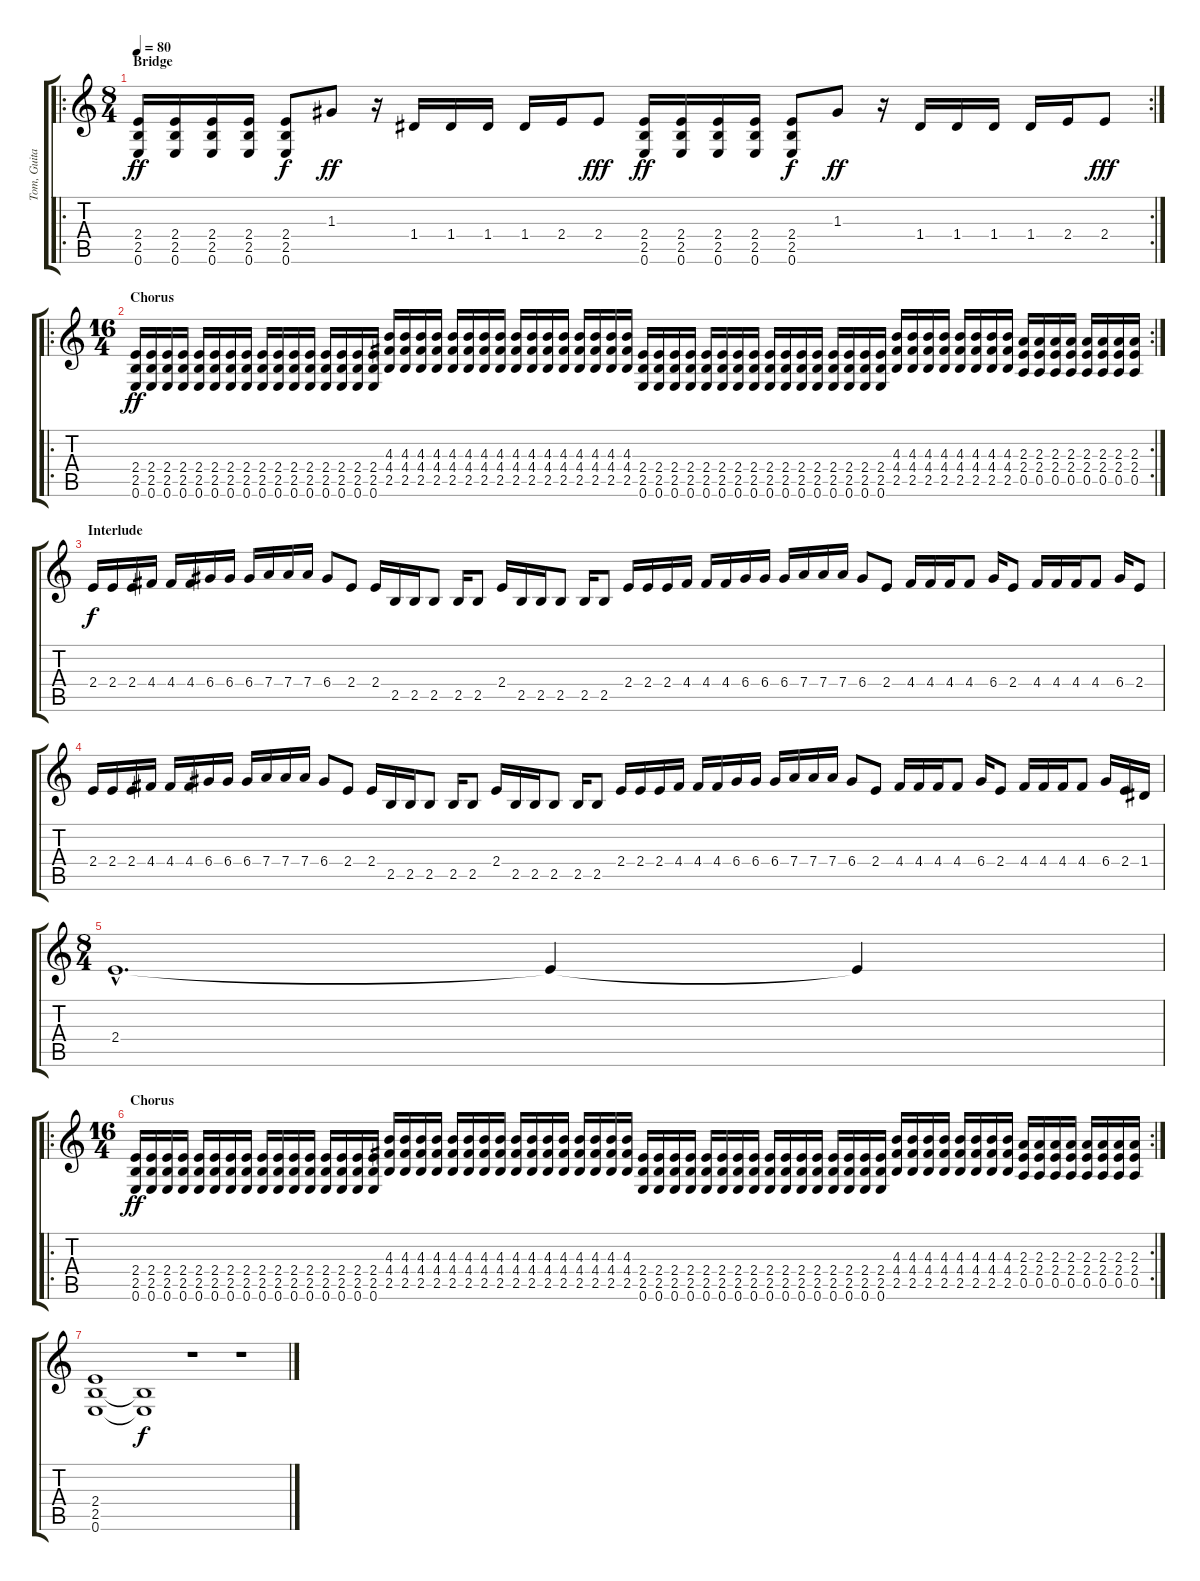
\track ("Tom, Guitar" "Tom, Guita") {instrument distortionguitar}
\staff {score tabs}
\tuning (E4 B3 G3 D3 A2 E2) {hide}
\ro
\rc 2
\ts (8 4)
\section ("" "Bridge")
\tempo 80
\clef g2
\ks c
(2.4 2.5 0.6).16{dy ff} (2.4 2.5 0.6).16 (2.4 2.5 0.6).16 (2.4 2.5 0.6).16 (2.4 2.5 0.6).8{dy f} 1.3.8{dy ff} r.16 1.4.16 1.4.16 1.4.16 1.4.16 2.4.16 2.4.8{dy fff} (2.4 2.5 0.6).16{dy ff} (2.4 2.5 0.6).16 (2.4 2.5 0.6).16 (2.4 2.5 0.6).16 (2.4 2.5 0.6).8{dy f} 1.3.8{dy ff} r.16 1.4.16 1.4.16 1.4.16 1.4.16 2.4.16 2.4.8{dy fff} |
\ro
\rc 2
\ts (16 4)
\section ("" "Chorus")
(2.4 2.5 0.6).16{dy ff} (2.4 2.5 0.6).16 (2.4 2.5 0.6).16 (2.4 2.5 0.6).16 (2.4 2.5 0.6).16 (2.4 2.5 0.6).16 (2.4 2.5 0.6).16 (2.4 2.5 0.6).16 (2.4 2.5 0.6).16 (2.4 2.5 0.6).16 (2.4 2.5 0.6).16 (2.4 2.5 0.6).16 (2.4 2.5 0.6).16 (2.4 2.5 0.6).16 (2.4 2.5 0.6).16 (2.4 2.5 0.6).16 (4.3 4.4 2.5).16 (4.3 4.4 2.5).16 (4.3 4.4 2.5).16 (4.3 4.4 2.5).16 (4.3 4.4 2.5).16 (4.3 4.4 2.5).16 (4.3 4.4 2.5).16 (4.3 4.4 2.5).16 (4.3 4.4 2.5).16 (4.3 4.4 2.5).16 (4.3 4.4 2.5).16 (4.3 4.4 2.5).16 (4.3 4.4 2.5).16 (4.3 4.4 2.5).16 (4.3 4.4 2.5).16 (4.3 4.4 2.5).16 (2.4 2.5 0.6).16 (2.4 2.5 0.6).16 (2.4 2.5 0.6).16 (2.4 2.5 0.6).16 (2.4 2.5 0.6).16 (2.4 2.5 0.6).16 (2.4 2.5 0.6).16 (2.4 2.5 0.6).16 (2.4 2.5 0.6).16 (2.4 2.5 0.6).16 (2.4 2.5 0.6).16 (2.4 2.5 0.6).16 (2.4 2.5 0.6).16 (2.4 2.5 0.6).16 (2.4 2.5 0.6).16 (2.4 2.5 0.6).16 (4.3 4.4 2.5).16 (4.3 4.4 2.5).16 (4.3 4.4 2.5).16 (4.3 4.4 2.5).16 (4.3 4.4 2.5).16 (4.3 4.4 2.5).16 (4.3 4.4 2.5).16 (4.3 4.4 2.5).16 (2.3 2.4 0.5).16 (2.3 2.4 0.5).16 (2.3 2.4 0.5).16 (2.3 2.4 0.5).16 (2.3 2.4 0.5).16 (2.3 2.4 0.5).16 (2.3 2.4 0.5).16 (2.3 2.4 0.5).16 |
\section ("" "Interlude")
2.4.16{dy f} 2.4.16 2.4.16 4.4.16 4.4.16 4.4.16 6.4.16 6.4.16 6.4.16 7.4.16 7.4.16 7.4.16 6.4.8 2.4.8 2.4.16 2.5.16 2.5.16 2.5.8 2.5.16 2.5.8 2.4.16 2.5.16 2.5.16 2.5.8 2.5.16 2.5.8 2.4.16 2.4.16 2.4.16 4.4.16 4.4.16 4.4.16 6.4.16 6.4.16 6.4.16 7.4.16 7.4.16 7.4.16 6.4.8 2.4.8 4.4.16 4.4.16 4.4.16 4.4.8 6.4.16 2.4.8 4.4.16 4.4.16 4.4.16 4.4.8 6.4.16 2.4.8 |
2.4.16 2.4.16 2.4.16 4.4.16 4.4.16 4.4.16 6.4.16 6.4.16 6.4.16 7.4.16 7.4.16 7.4.16 6.4.8 2.4.8 2.4.16 2.5.16 2.5.16 2.5.8 2.5.16 2.5.8 2.4.16 2.5.16 2.5.16 2.5.8 2.5.16 2.5.8 2.4.16 2.4.16 2.4.16 4.4.16 4.4.16 4.4.16 6.4.16 6.4.16 6.4.16 7.4.16 7.4.16 7.4.16 6.4.8 2.4.8 4.4.16 4.4.16 4.4.16 4.4.8 6.4.16 2.4.8 4.4.16 4.4.16 4.4.16 4.4.8 6.4.16 2.4.16 1.4.16 |
\ts (8 4)
2.4{hac}.1{d} 2.4{t}.4 2.4{t}.4 |
\ro
\rc 2
\ts (16 4)
\section ("" "Chorus")
(2.4 2.5 0.6).16{dy ff} (2.4 2.5 0.6).16 (2.4 2.5 0.6).16 (2.4 2.5 0.6).16 (2.4 2.5 0.6).16 (2.4 2.5 0.6).16 (2.4 2.5 0.6).16 (2.4 2.5 0.6).16 (2.4 2.5 0.6).16 (2.4 2.5 0.6).16 (2.4 2.5 0.6).16 (2.4 2.5 0.6).16 (2.4 2.5 0.6).16 (2.4 2.5 0.6).16 (2.4 2.5 0.6).16 (2.4 2.5 0.6).16 (4.3 4.4 2.5).16 (4.3 4.4 2.5).16 (4.3 4.4 2.5).16 (4.3 4.4 2.5).16 (4.3 4.4 2.5).16 (4.3 4.4 2.5).16 (4.3 4.4 2.5).16 (4.3 4.4 2.5).16 (4.3 4.4 2.5).16 (4.3 4.4 2.5).16 (4.3 4.4 2.5).16 (4.3 4.4 2.5).16 (4.3 4.4 2.5).16 (4.3 4.4 2.5).16 (4.3 4.4 2.5).16 (4.3 4.4 2.5).16 (2.4 2.5 0.6).16 (2.4 2.5 0.6).16 (2.4 2.5 0.6).16 (2.4 2.5 0.6).16 (2.4 2.5 0.6).16 (2.4 2.5 0.6).16 (2.4 2.5 0.6).16 (2.4 2.5 0.6).16 (2.4 2.5 0.6).16 (2.4 2.5 0.6).16 (2.4 2.5 0.6).16 (2.4 2.5 0.6).16 (2.4 2.5 0.6).16 (2.4 2.5 0.6).16 (2.4 2.5 0.6).16 (2.4 2.5 0.6).16 (4.3 4.4 2.5).16 (4.3 4.4 2.5).16 (4.3 4.4 2.5).16 (4.3 4.4 2.5).16 (4.3 4.4 2.5).16 (4.3 4.4 2.5).16 (4.3 4.4 2.5).16 (4.3 4.4 2.5).16 (2.3 2.4 0.5).16 (2.3 2.4 0.5).16 (2.3 2.4 0.5).16 (2.3 2.4 0.5).16 (2.3 2.4 0.5).16 (2.3 2.4 0.5).16 (2.3 2.4 0.5).16 (2.3 2.4 0.5).16 |
(2.4 2.5 0.6).1 (2.5{t} 0.6{t}).1{dy f} r.1 r.1
